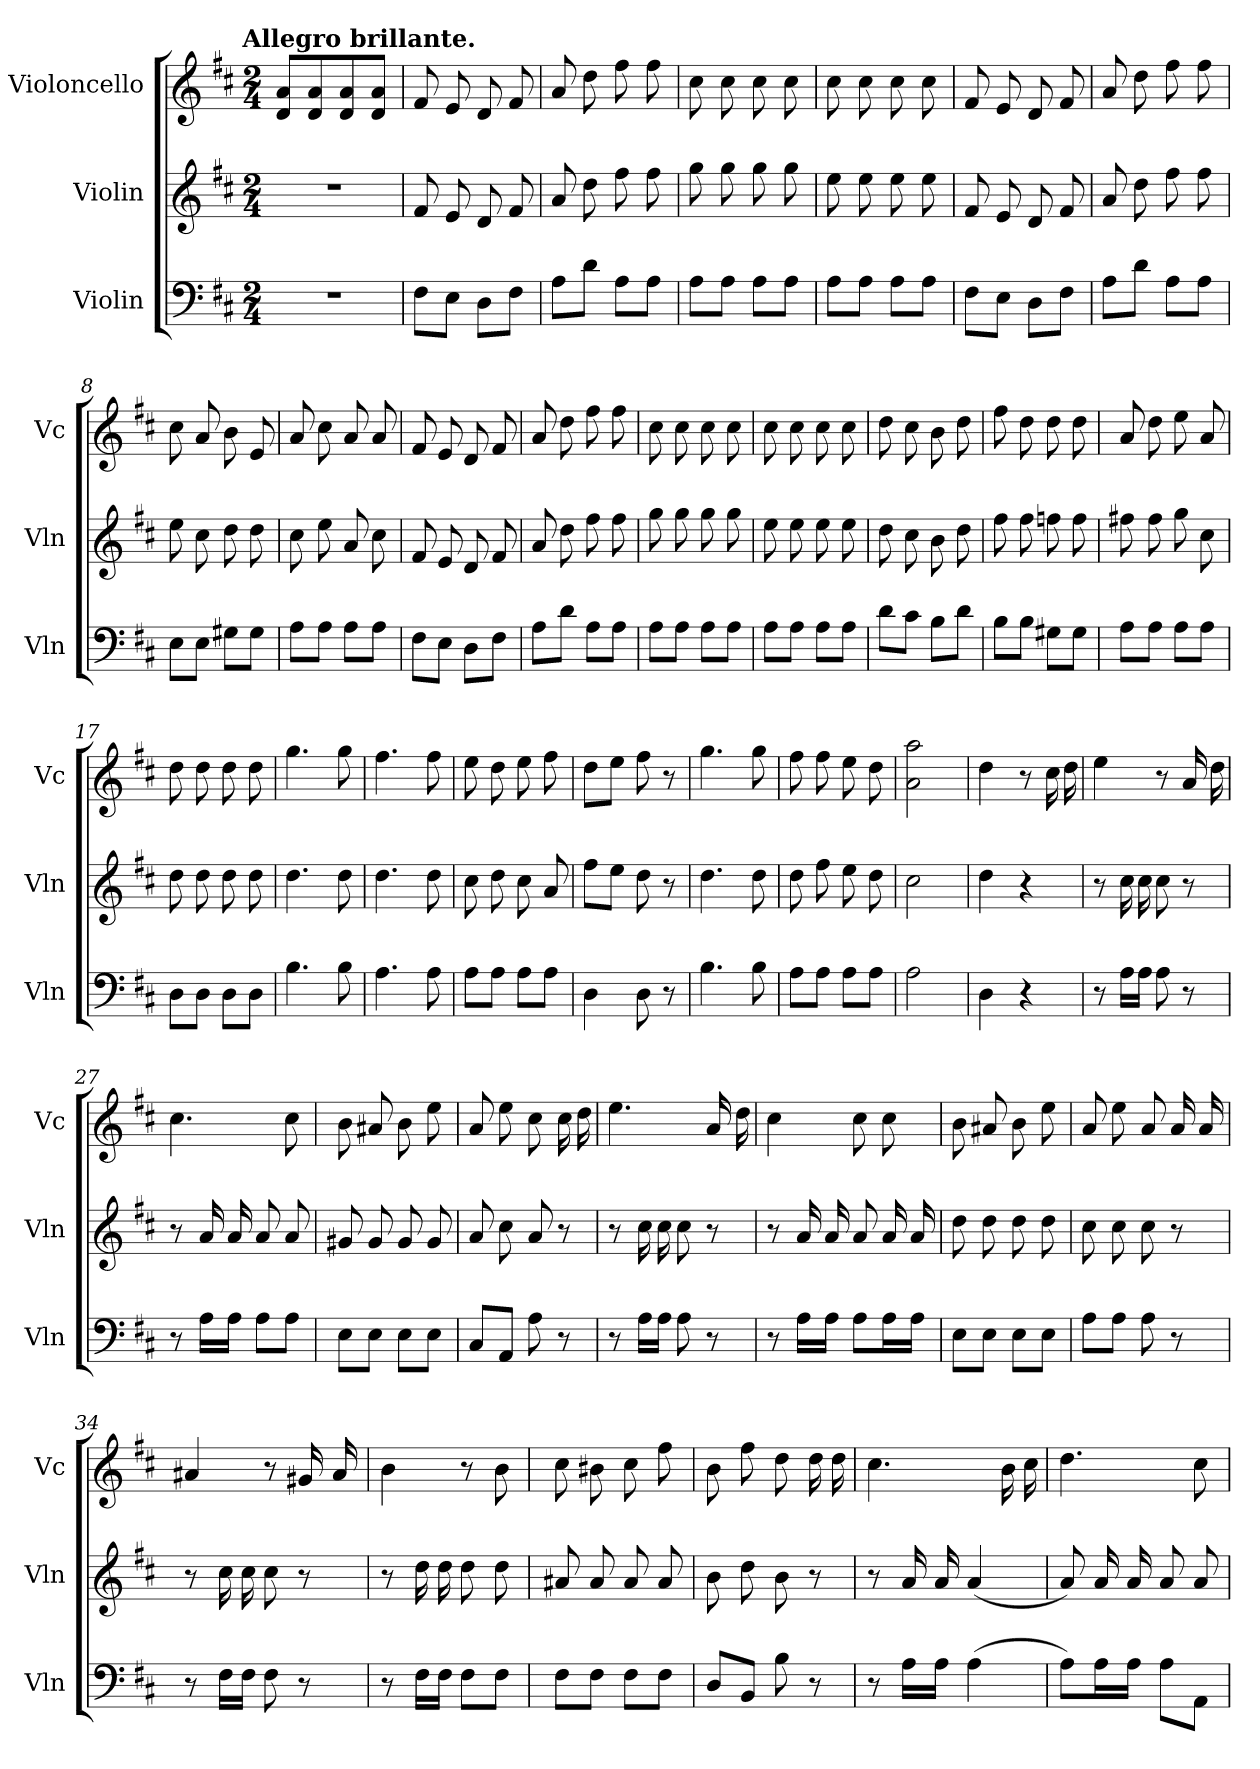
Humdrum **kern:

**kern	**kern	**kern
*part3	*part2	*part1
*staff3	*staff2	*staff1
*I"Violin	*I"Violin	*I"Violoncello
*I'Vln	*I'Vln	*I'Vc
*clefF4	*clefG2	*clefG2
*k[f#c#]	*k[f#c#]	*k[f#c#]
!!LO:TX:omd:t=Allegro brillante.
*M2/4	*M2/4	*M2/4
*MM144	*MM144	*MM144
=1	=1	=1
2r	2r	8d/ 8a/L
.	.	8d/ 8a/
.	.	8d/ 8a/
.	.	8d/ 8a/J
=2	=2	=2
8F#\L	8f#/	8f#/
8E\J	8e/	8e/
8D\L	8d/	8d/
8F#\J	8f#/	8f#/
=3	=3	=3
8A\L	8a/	8a/
8d\J	8dd\	8dd\
8A\L	8ff#\	8ff#\
8A\J	8ff#\	8ff#\
=4	=4	=4
8A\L	8gg\	8cc#\
8A\J	8gg\	8cc#\
8A\L	8gg\	8cc#\
8A\J	8gg\	8cc#\
=5	=5	=5
8A\L	8ee\	8cc#\
8A\J	8ee\	8cc#\
8A\L	8ee\	8cc#\
8A\J	8ee\	8cc#\
=6	=6	=6
8F#\L	8f#/	8f#/
8E\J	8e/	8e/
8D\L	8d/	8d/
8F#\J	8f#/	8f#/
=7	=7	=7
8A\L	8a/	8a/
8d\J	8dd\	8dd\
8A\L	8ff#\	8ff#\
8A\J	8ff#\	8ff#\
!!LO:LB:g=z
=8	=8	=8
8E\L	8ee\	8cc#\
8E\J	8cc#\	8a/
8G#X\L	8dd\	8b\
8G#\J	8dd\	8e/
=9	=9	=9
8A\L	8cc#\	8a/
8A\J	8ee\	8cc#\
8A\L	8a/	8a/
8A\J	8cc#\	8a/
=10	=10	=10
8F#\L	8f#/	8f#/
8E\J	8e/	8e/
8D\L	8d/	8d/
8F#\J	8f#/	8f#/
=11	=11	=11
8A\L	8a/	8a/
8d\J	8dd\	8dd\
8A\L	8ff#\	8ff#\
8A\J	8ff#\	8ff#\
=12	=12	=12
8A\L	8gg\	8cc#\
8A\J	8gg\	8cc#\
8A\L	8gg\	8cc#\
8A\J	8gg\	8cc#\
=13	=13	=13
8A\L	8ee\	8cc#\
8A\J	8ee\	8cc#\
8A\L	8ee\	8cc#\
8A\J	8ee\	8cc#\
=14	=14	=14
8d\L	8dd\	8dd\
8c#\J	8cc#\	8cc#\
8B\L	8b\	8b\
8d\J	8dd\	8dd\
=15	=15	=15
8B\L	8ff#\	8ff#\
8B\J	8ff#\	8dd\
8G#X\L	8ffn\	8dd\
8G#\J	8ff\	8dd\
!!LO:LB:g=z
=16	=16	=16
8A\L	8ff#X\	8a/
8A\J	8ff#\	8dd\
8A\L	8gg\	8ee\
8A\J	8cc#\	8a/
=17	=17	=17
8D\L	8dd\	8dd\
8D\J	8dd\	8dd\
8D\L	8dd\	8dd\
8D\J	8dd\	8dd\
=18	=18	=18
4.B\	4.dd\	4.gg\
8B\	8dd\	8gg\
=19	=19	=19
4.A\	4.dd\	4.ff#\
8A\	8dd\	8ff#\
=20	=20	=20
8A\L	8cc#\	8ee\
8A\J	8dd\	8dd\
8A\L	8cc#\	8ee\
8A\J	8a/	8ff#\
=21	=21	=21
4D\	8ff#\L	8dd\L
.	8ee\J	8ee\J
8D\	8dd\	8ff#\
8r	8r	8r
=22	=22	=22
4.B\	4.dd\	4.gg\
8B\	8dd\	8gg\
=23	=23	=23
8A\L	8dd\	8ff#\
8A\J	8ff#\	8ff#\
8A\L	8ee\	8ee\
8A\J	8dd\	8dd\
=24	=24	=24
2A\	2cc#\	2a\ 2aa\
!!LO:LB:g=z
=25	=25	=25
4D\	4dd\	4dd\
4r	4r	8r
.	.	16cc#\
.	.	16dd\
=26	=26	=26
8r	8r	4ee\
16A\LL	16cc#\	.
16A\JJ	16cc#\	.
8A\	8cc#\	8r
8r	8r	16a/
.	.	16dd\
=27	=27	=27
8r	8r	4.cc#\
16A\LL	16a/	.
16A\JJ	16a/	.
8A\L	8a/	.
8A\J	8a/	8cc#\
=28	=28	=28
8E\L	8g#X/	8b\
8E\J	8g#/	8a#X/
8E\L	8g#/	8b\
8E\J	8g#/	8ee\
=29	=29	=29
8C#/L	8a/	8a/
8AA/J	8cc#\	8ee\
8A\	8a/	8cc#\
8r	8r	16cc#\
.	.	16dd\
=30	=30	=30
8r	8r	4.ee\
16A\LL	16cc#\	.
16A\JJ	16cc#\	.
8A\	8cc#\	.
8r	8r	16a/
.	.	16dd\
!!LO:PB:g=z
=31	=31	=31
8r	8r	4cc#\
16A\LL	16a/	.
16A\JJ	16a/	.
8A\L	8a/	8cc#\
16A\L	16a/	8cc#\
16A\JJ	16a/	.
=32	=32	=32
8E\L	8dd\	8b\
8E\J	8dd\	8a#X/
8E\L	8dd\	8b\
8E\J	8dd\	8ee\
=33	=33	=33
8A\L	8cc#\	8a/
8A\J	8cc#\	8ee\
8A\	8cc#\	8a/
8r	8r	16a/
.	.	16a/
=34	=34	=34
8r	8r	4a#X/
16F#\LL	16cc#\	.
16F#\JJ	16cc#\	.
8F#\	8cc#\	8r
8r	8r	16g#X/
.	.	16a#/
=35	=35	=35
8r	8r	4b\
16F#\LL	16dd\	.
16F#\JJ	16dd\	.
8F#\L	8dd\	8r
8F#\J	8dd\	8b\
=36	=36	=36
8F#\L	8a#X/	8cc#\
8F#\J	8a#/	8b#X\
8F#\L	8a#/	8cc#\
8F#\J	8a#/	8ff#\
!!LO:LB:g=z
=37	=37	=37
8D/L	8b\	8b\
8BB/J	8dd\	8ff#\
8B\	8b\	8dd\
8r	8r	16dd\
.	.	16dd\
=38	=38	=38
8r	8r	4.cc#\
16A\LL	16a/	.
16A\JJ	16a/	.
(>4A\	(<4a/	.
.	.	16b\
.	.	16cc#\
=39	=39	=39
8A\L)	8a/)	4.dd\
16A\L	16a/	.
16A\JJ	16a/	.
8A\L	8a/	.
8AA\J	8a/	8cc#\
=	=	=
*-	*-	*-
